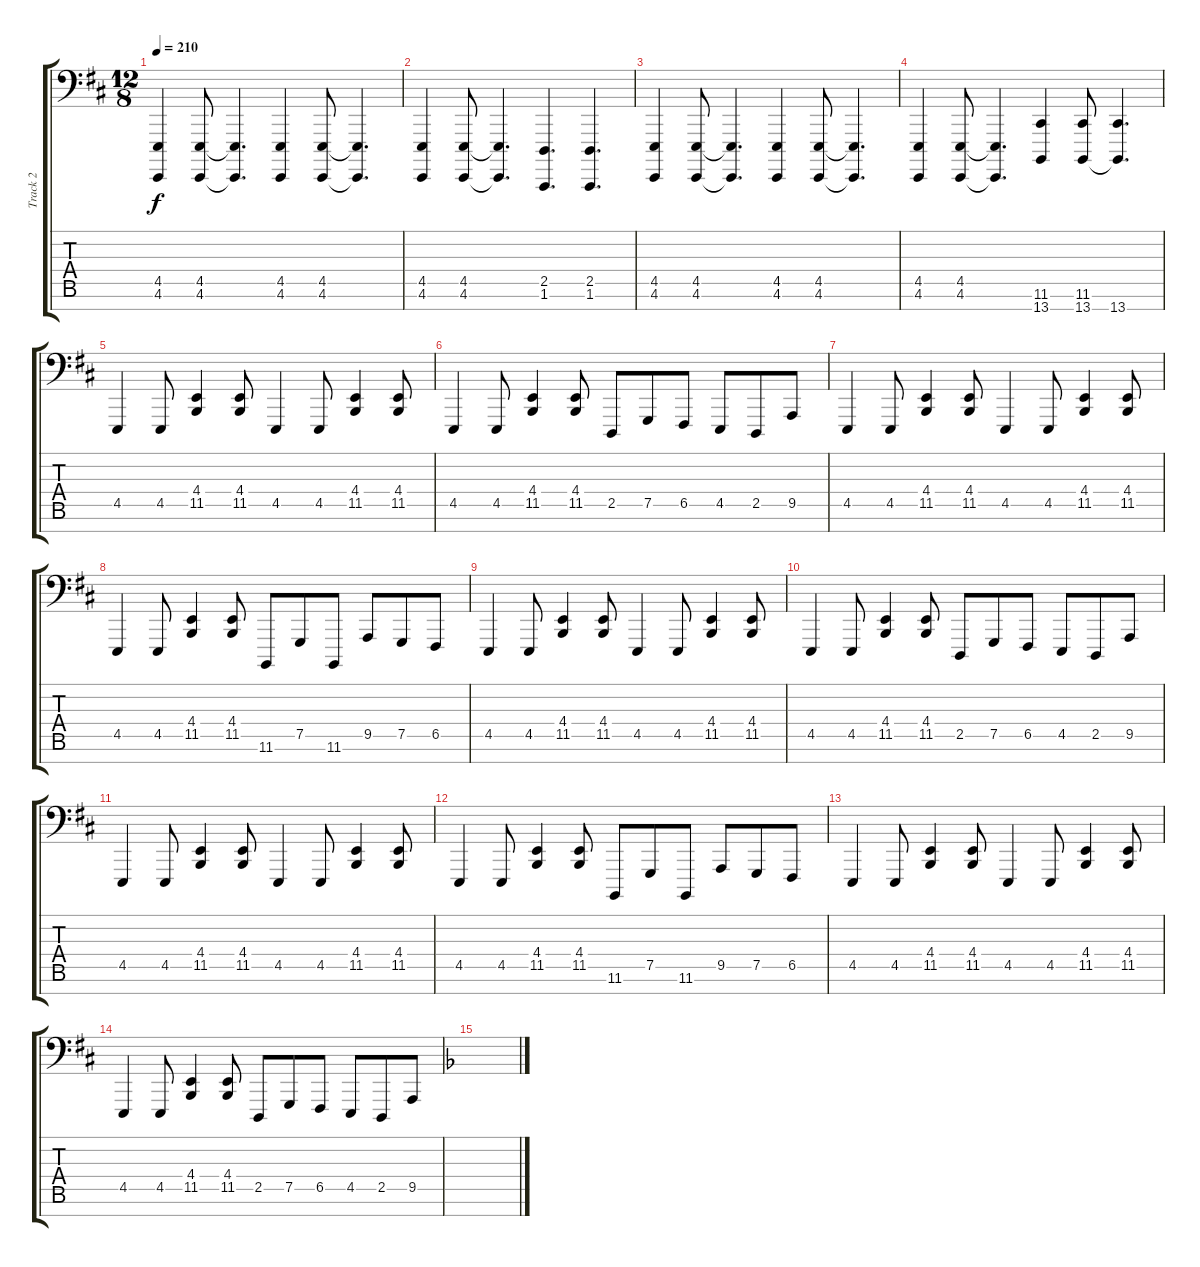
\track ("Track 2" "Track 2") {instrument brightacousticpiano}
\staff {score tabs}
\tuning (C5 C4 C3 C2 C1 C0 C-1) {hide}
\ts (12 8)
\tempo 210
\clef f4
\ks d
(4.5 4.6).4{dy f} (4.5 4.6).8 (4.5{t} 4.6{t}).4{d} (4.5 4.6).4 (4.5 4.6).8 (4.5{t} 4.6{t}).4{d} |
(4.5 4.6).4 (4.5 4.6).8 (4.5{t} 4.6{t}).4{d} (2.5 1.6).4{d} (2.5 1.6).4{d} |
(4.5 4.6).4 (4.5 4.6).8 (4.5{t} 4.6{t}).4{d} (4.5 4.6).4 (4.5 4.6).8 (4.5{t} 4.6{t}).4{d} |
(4.5 4.6).4 (4.5 4.6).8 (4.5{t} 4.6{t}).4{d} (11.6 13.7).4 (11.6 13.7).8 (11.6{t} 13.7).4{d} |
4.5.4 4.5.8 (4.4 11.5).4{beam Up} (4.4 11.5).8{beam Up} 4.5.4 4.5.8 (4.4 11.5).4{beam Up} (4.4 11.5).8{beam Up} |
4.5.4 4.5.8 (4.4 11.5).4{beam Up} (4.4 11.5).8{beam Up} 2.5.8 7.5.8 6.5.8 4.5.8 2.5.8 9.5.8 |
4.5.4 4.5.8 (4.4 11.5).4{beam Up} (4.4 11.5).8{beam Up} 4.5.4 4.5.8 (4.4 11.5).4{beam Up} (4.4 11.5).8{beam Up} |
4.5.4 4.5.8 (4.4 11.5).4{beam Up} (4.4 11.5).8{beam Up} 11.6.8 7.5.8 11.6.8 9.5.8 7.5.8 6.5.8 |
4.5.4 4.5.8 (4.4 11.5).4{beam Up} (4.4 11.5).8{beam Up} 4.5.4 4.5.8 (4.4 11.5).4{beam Up} (4.4 11.5).8{beam Up} |
4.5.4 4.5.8 (4.4 11.5).4{beam Up} (4.4 11.5).8{beam Up} 2.5.8 7.5.8 6.5.8 4.5.8 2.5.8 9.5.8 |
4.5.4 4.5.8 (4.4 11.5).4{beam Up} (4.4 11.5).8{beam Up} 4.5.4 4.5.8 (4.4 11.5).4{beam Up} (4.4 11.5).8{beam Up} |
4.5.4 4.5.8 (4.4 11.5).4{beam Up} (4.4 11.5).8{beam Up} 11.6.8 7.5.8 11.6.8 9.5.8 7.5.8 6.5.8 |
4.5.4 4.5.8 (4.4 11.5).4{beam Up} (4.4 11.5).8{beam Up} 4.5.4 4.5.8 (4.4 11.5).4{beam Up} (4.4 11.5).8{beam Up} |
4.5.4 4.5.8 (4.4 11.5).4{beam Up} (4.4 11.5).8{beam Up} 2.5.8 7.5.8 6.5.8 4.5.8 2.5.8 9.5.8 |
\ks f
